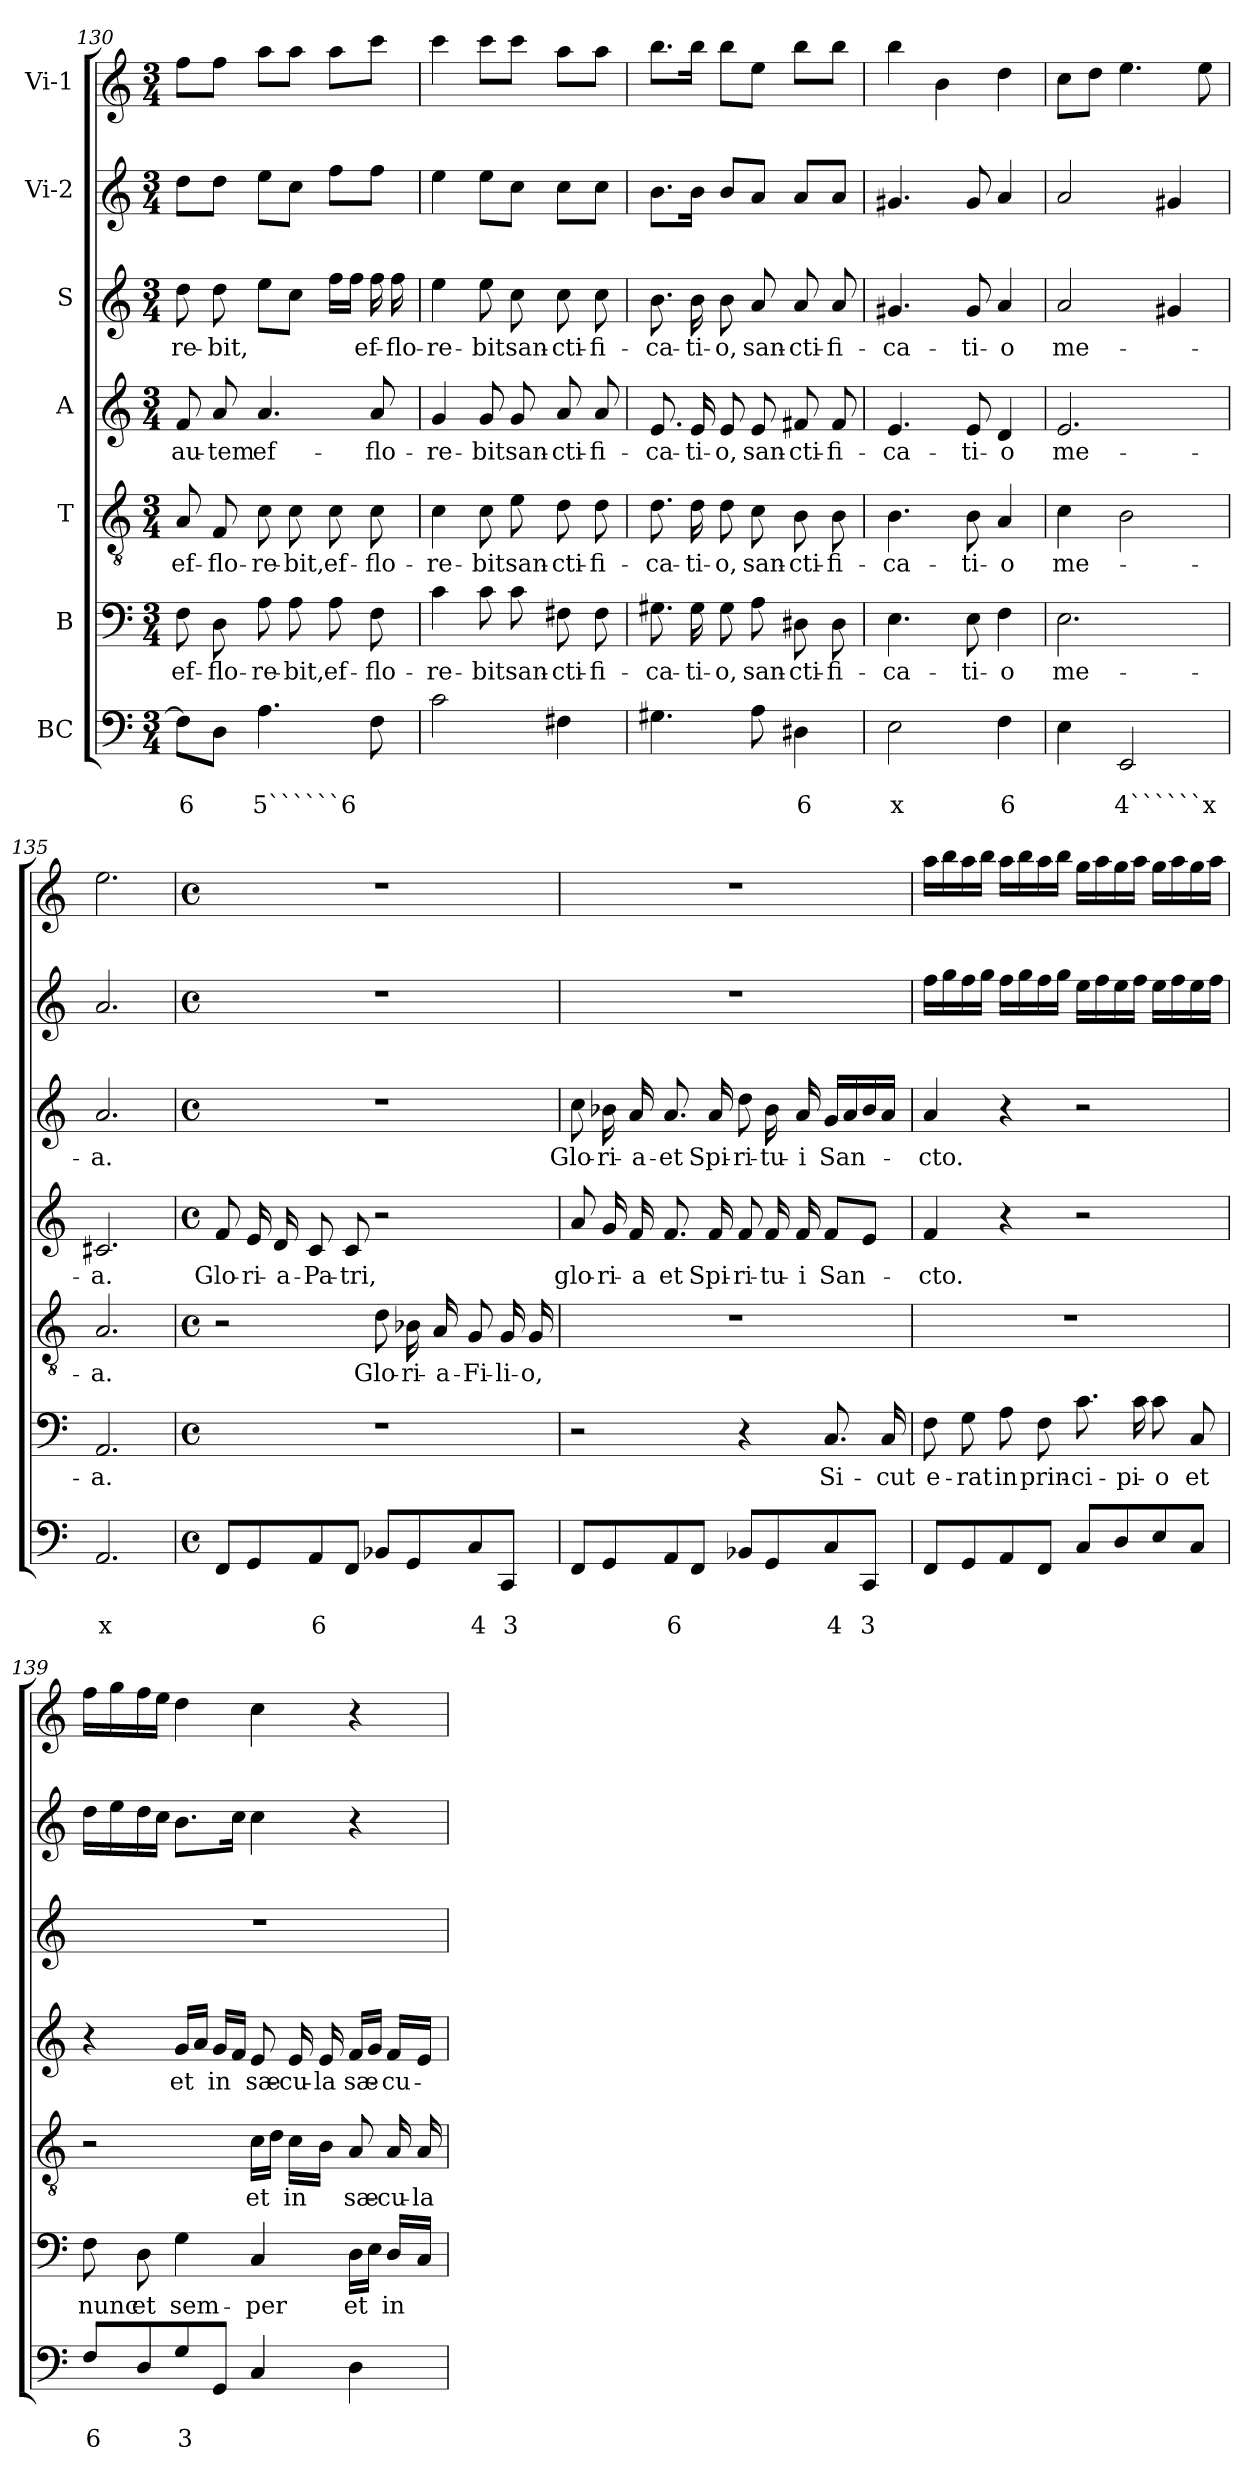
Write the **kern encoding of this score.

**kern	**text	**text	**kern	**text	**kern	**text	**kern	**text	**kern	**text	**kern	**kern
*part7	*part7	*part7	*part6	*part6	*part5	*part5	*part4	*part4	*part3	*part3	*part2	*part1
*staff7	*staff7	*staff7	*staff6	*staff6	*staff5	*staff5	*staff4	*staff4	*staff3	*staff3	*staff2	*staff1
*I"BC	*	*	*I"B	*	*I"T	*	*I"A	*	*I"S	*	*I"Vi-2	*I"Vi-1
*clefF4	*	*	*clefF4	*	*clefGv2	*	*clefG2	*	*clefG2	*	*clefG2	*clefG2
*k[]	*	*	*k[]	*	*k[]	*	*k[]	*	*k[]	*	*k[]	*k[]
*C:	*	*	*C:	*	*C:	*	*C:	*	*C:	*	*C:	*C:
*M3/4	*	*	*M3/4	*	*M3/4	*	*M3/4	*	*M3/4	*	*M3/4	*M3/4
=130	=130	=130	=130	=130	=130	=130	=130	=130	=130	=130	=130	=130
!	!	!LO:LY:b	!	!LO:LY:b	!	!LO:LY:b	!	!LO:LY:b	!	!LO:LY:b	!	!
8F\L]	.	6	8F\	ef-	8A/	ef-	8f/	au-	8dd\	-re-	8dd\L	8ff\L
!	!	!	!	!LO:LY:b	!	!LO:LY:b	!	!LO:LY:b	!	!LO:LY:b	!	!
8D\J	.	.	8D\	-flo-	8F/	-flo-	8a/	-tem	8dd\	-bit,	8dd\J	8ff\J
!	!	!LO:LY:b	!	!LO:LY:b	!	!LO:LY:b	!	!LO:LY:b	!	!	!	!
4.A\	.	5``````6	8A\	-re-	8c\	-re-	4.a/	ef-	8ee\L	.	8ee\L	8aa\L
!	!	!	!	!LO:LY:b	!	!LO:LY:b	!	!	!	!	!	!
.	.	.	8A\	-bit,	8c\	-bit,	.	.	8cc\J	.	8cc\J	8aa\J
!	!	!	!	!LO:LY:b	!	!LO:LY:b	!	!	!	!	!	!
.	.	.	8A\	ef-	8c\	ef-	.	.	16ff\LL	.	8ff\L	8aa\L
.	.	.	.	.	.	.	.	.	16ff\JJ	.	.	.
!	!	!	!	!LO:LY:b	!	!LO:LY:b	!	!LO:LY:b	!	!LO:LY:b	!	!
8F\	.	.	8F\	-flo-	8c\	-flo-	8a/	-flo-	16ff\	ef-	8ff\J	8ccc\J
!	!	!	!	!	!	!	!	!	!	!LO:LY:b	!	!
.	.	.	.	.	.	.	.	.	16ff\	-flo-	.	.
!!LO:PB:g=z
=131	=131	=131	=131	=131	=131	=131	=131	=131	=131	=131	=131	=131
!	!	!	!	!LO:LY:b	!	!LO:LY:b	!	!LO:LY:b	!	!LO:LY:b	!	!
2c\	.	.	4c\	-re-	4c\	-re-	4g/	-re-	4ee\	-re-	4ee\	4ccc\
!	!	!	!	!LO:LY:b	!	!LO:LY:b	!	!LO:LY:b	!	!LO:LY:b	!	!
.	.	.	8c\	-bit	8c\	-bit	8g/	-bit	8ee\	-bit	8ee\L	8ccc\L
!	!	!	!	!LO:LY:b	!	!LO:LY:b	!	!LO:LY:b	!	!LO:LY:b	!	!
.	.	.	8c\	san-	8e\	san-	8g/	san-	8cc\	san-	8cc\J	8ccc\J
!	!	!	!	!LO:LY:b	!	!LO:LY:b	!	!LO:LY:b	!	!LO:LY:b	!	!
4F#X\	.	.	8F#X\	-cti-	8d\	-cti-	8a/	-cti-	8cc\	-cti-	8cc\L	8aa\L
!	!	!	!	!LO:LY:b	!	!LO:LY:b	!	!LO:LY:b	!	!LO:LY:b	!	!
.	.	.	8F#\	-fi-	8d\	-fi-	8a/	-fi-	8cc\	-fi-	8cc\J	8aa\J
=132	=132	=132	=132	=132	=132	=132	=132	=132	=132	=132	=132	=132
!	!	!	!	!LO:LY:b	!	!LO:LY:b	!	!LO:LY:b	!	!LO:LY:b	!	!
4.G#X\	.	.	8.G#X\	-ca-	8.d\	-ca-	8.e/	-ca-	8.b\	-ca-	8.b\L	8.bb\L
!	!	!	!	!LO:LY:b	!	!LO:LY:b	!	!LO:LY:b	!	!LO:LY:b	!	!
.	.	.	16G#\	-ti-	16d\	-ti-	16e/	-ti-	16b\	-ti-	16b\Jk	16bb\Jk
!	!	!	!	!LO:LY:b	!	!LO:LY:b	!	!LO:LY:b	!	!LO:LY:b	!	!
.	.	.	8G#\	-o,	8d\	-o,	8e/	-o,	8b\	-o,	8b/L	8bb\L
!	!	!	!	!LO:LY:b	!	!LO:LY:b	!	!LO:LY:b	!	!LO:LY:b	!	!
8A\	.	.	8A\	san-	8c\	san-	8e/	san-	8a/	san-	8a/J	8ee\J
!	!	!LO:LY:b	!	!LO:LY:b	!	!LO:LY:b	!	!LO:LY:b	!	!LO:LY:b	!	!
4D#X\	.	6	8D#X\	-cti-	8B\	-cti-	8f#X/	-cti-	8a/	-cti-	8a/L	8bb\L
!	!	!	!	!LO:LY:b	!	!LO:LY:b	!	!LO:LY:b	!	!LO:LY:b	!	!
.	.	.	8D#\	-fi-	8B\	-fi-	8f#/	-fi-	8a/	-fi-	8a/J	8bb\J
=133	=133	=133	=133	=133	=133	=133	=133	=133	=133	=133	=133	=133
!	!	!LO:LY:b	!	!LO:LY:b	!	!LO:LY:b	!	!LO:LY:b	!	!LO:LY:b	!	!
2E\	.	x	4.E\	-ca-	4.B\	-ca-	4.e/	-ca-	4.g#X/	-ca-	4.g#X/	4bb\
.	.	.	.	.	.	.	.	.	.	.	.	4b\
!	!	!	!	!LO:LY:b	!	!LO:LY:b	!	!LO:LY:b	!	!LO:LY:b	!	!
.	.	.	8E\	-ti-	8B\	-ti-	8e/	-ti-	8g#/	-ti-	8g#/	.
!	!	!LO:LY:b	!	!LO:LY:b	!	!LO:LY:b	!	!LO:LY:b	!	!LO:LY:b	!	!
4F\	.	6	4F\	-o	4A/	-o	4d/	-o	4a/	-o	4a/	4dd\
=134	=134	=134	=134	=134	=134	=134	=134	=134	=134	=134	=134	=134
!	!	!	!	!LO:LY:b	!	!LO:LY:b	!	!LO:LY:b	!	!LO:LY:b	!	!
4E\	.	.	2.E\	me-	4c\	me-	2.e/	me-	2a/	me-	2a/	8cc\L
.	.	.	.	.	.	.	.	.	.	.	.	8dd\J
!	!	!LO:LY:b	!	!	!	!	!	!	!	!	!	!
2EE/	.	4``````x	.	.	2B\	.	.	.	.	.	.	4.ee\
.	.	.	.	.	.	.	.	.	4g#X/	.	4g#X/	.
.	.	.	.	.	.	.	.	.	.	.	.	8ee\
=135	=135	=135	=135	=135	=135	=135	=135	=135	=135	=135	=135	=135
!	!	!LO:LY:b	!	!LO:LY:b	!	!LO:LY:b	!	!LO:LY:b	!	!LO:LY:b	!	!
2.AA/	.	x	2.AA/	-a.	2.A/	-a.	2.c#X/	-a.	2.a/	-a.	2.a/	2.ee\
!!LO:LB:g=z
=136	=136	=136	=136	=136	=136	=136	=136	=136	=136	=136	=136	=136
*M4/4	*	*	*M4/4	*	*M4/4	*	*M4/4	*	*M4/4	*	*M4/4	*M4/4
*met(c)	*	*	*met(c)	*	*met(c)	*	*met(c)	*	*met(c)	*	*met(c)	*met(c)
!	!	!	!	!	!	!	!	!LO:LY:b	!	!	!	!
8FF/L	.	.	1r	.	2r	.	8f/	Glo-	1r	.	1r	1r
!	!	!	!	!	!	!	!	!LO:LY:b	!	!	!	!
8GG/	.	.	.	.	.	.	16e/	-ri-	.	.	.	.
!	!	!	!	!	!	!	!	!LO:LY:b	!	!	!	!
.	.	.	.	.	.	.	16d/	-a-	.	.	.	.
!	!	!LO:LY:b	!	!	!	!	!	!LO:LY:b	!	!	!	!
8AA/	.	6	.	.	.	.	8c/	-Pa-	.	.	.	.
!	!	!	!	!	!	!	!	!LO:LY:b	!	!	!	!
8FF/J	.	.	.	.	.	.	8c/	-tri,	.	.	.	.
!	!	!	!	!	!	!LO:LY:b	!	!	!	!	!	!
8BB-X/L	.	.	.	.	8d\	Glo-	2r	.	.	.	.	.
!	!	!	!	!	!	!LO:LY:b	!	!	!	!	!	!
8GG/	.	.	.	.	16B-X\	-ri-	.	.	.	.	.	.
!	!	!	!	!	!	!LO:LY:b	!	!	!	!	!	!
.	.	.	.	.	16A/	-a-	.	.	.	.	.	.
!	!	!LO:LY:b	!	!	!	!LO:LY:b	!	!	!	!	!	!
8C/	.	4	.	.	8G/	-Fi-	.	.	.	.	.	.
!	!	!LO:LY:b	!	!	!	!LO:LY:b	!	!	!	!	!	!
8CC/J	.	3	.	.	16G/	-li-	.	.	.	.	.	.
!	!	!	!	!	!	!LO:LY:b	!	!	!	!	!	!
.	.	.	.	.	16G/	-o,	.	.	.	.	.	.
=137	=137	=137	=137	=137	=137	=137	=137	=137	=137	=137	=137	=137
!	!	!	!	!	!	!	!	!LO:LY:b	!	!LO:LY:b	!	!
8FF/L	.	.	2r	.	1r	.	8a/	glo-	8cc\	Glo-	1r	1r
!	!	!	!	!	!	!	!	!LO:LY:b	!	!LO:LY:b	!	!
8GG/	.	.	.	.	.	.	16g/	-ri-	16b-X\	-ri-	.	.
!	!	!	!	!	!	!	!	!LO:LY:b	!	!LO:LY:b	!	!
.	.	.	.	.	.	.	16f/	-a	16a/	-a-	.	.
!	!	!LO:LY:b	!	!	!	!	!	!LO:LY:b	!	!LO:LY:b	!	!
8AA/	.	6	.	.	.	.	8.f/	et	8.a/	-et	.	.
8FF/J	.	.	.	.	.	.	.	.	.	.	.	.
!	!	!	!	!	!	!	!	!LO:LY:b	!	!LO:LY:b	!	!
.	.	.	.	.	.	.	16f/	Spi-	16a/	Spi-	.	.
!	!	!	!	!	!	!	!	!LO:LY:b	!	!LO:LY:b	!	!
8BB-X/L	.	.	4r	.	.	.	8f/	-ri-	8dd\	-ri-	.	.
!	!	!	!	!	!	!	!	!LO:LY:b	!	!LO:LY:b	!	!
8GG/	.	.	.	.	.	.	16f/	-tu-	16b-\	-tu-	.	.
!	!	!	!	!	!	!	!	!LO:LY:b	!	!LO:LY:b	!	!
.	.	.	.	.	.	.	16f/	-i	16a/	-i	.	.
!	!	!LO:LY:b	!	!LO:LY:b	!	!	!	!LO:LY:b	!	!LO:LY:b	!	!
8C/	.	4	8.C/	Si-	.	.	8f/L	San-	16g/LL	San-	.	.
.	.	.	.	.	.	.	.	.	16a/	.	.	.
!	!	!LO:LY:b	!	!	!	!	!	!	!	!	!	!
8CC/J	.	3	.	.	.	.	8e/J	.	16b-/	.	.	.
!	!	!	!	!LO:LY:b	!	!	!	!	!	!	!	!
.	.	.	16C/	-cut	.	.	.	.	16a/JJ	.	.	.
=138	=138	=138	=138	=138	=138	=138	=138	=138	=138	=138	=138	=138
!	!	!	!	!LO:LY:b	!	!	!	!LO:LY:b	!	!LO:LY:b	!	!
8FF/L	.	.	8F\	e-	1r	.	4f/	-cto.	4a/	-cto.	16ff\LL	16aa\LL
.	.	.	.	.	.	.	.	.	.	.	16gg\	16bb\
!	!	!	!	!LO:LY:b	!	!	!	!	!	!	!	!
8GG/	.	.	8G\	-rat	.	.	.	.	.	.	16ff\	16aa\
.	.	.	.	.	.	.	.	.	.	.	16gg\JJ	16bb\JJ
!	!	!	!	!LO:LY:b	!	!	!	!	!	!	!	!
8AA/	.	.	8A\	in	.	.	4r	.	4r	.	16ff\LL	16aa\LL
.	.	.	.	.	.	.	.	.	.	.	16gg\	16bb\
!	!	!	!	!LO:LY:b	!	!	!	!	!	!	!	!
8FF/J	.	.	8F\	prin-	.	.	.	.	.	.	16ff\	16aa\
.	.	.	.	.	.	.	.	.	.	.	16gg\JJ	16bb\JJ
!	!	!	!	!LO:LY:b	!	!	!	!	!	!	!	!
8C/L	.	.	8.c\	-ci-	.	.	2r	.	2r	.	16ee\LL	16gg\LL
.	.	.	.	.	.	.	.	.	.	.	16ff\	16aa\
8D/	.	.	.	.	.	.	.	.	.	.	16ee\	16gg\
!	!	!	!	!LO:LY:b	!	!	!	!	!	!	!	!
.	.	.	16c\	-pi-	.	.	.	.	.	.	16ff\JJ	16aa\JJ
!	!	!	!	!LO:LY:b	!	!	!	!	!	!	!	!
8E/	.	.	8c\	-o	.	.	.	.	.	.	16ee\LL	16gg\LL
.	.	.	.	.	.	.	.	.	.	.	16ff\	16aa\
!	!	!	!	!LO:LY:b	!	!	!	!	!	!	!	!
8C/J	.	.	8C/	et	.	.	.	.	.	.	16ee\	16gg\
.	.	.	.	.	.	.	.	.	.	.	16ff\JJ	16aa\JJ
!!LO:PB:g=z
=139	=139	=139	=139	=139	=139	=139	=139	=139	=139	=139	=139	=139
!	!	!LO:LY:b	!	!LO:LY:b	!	!	!	!	!	!	!	!
8F/L	.	6	8F\	nunc	2r	.	4r	.	1r	.	16dd\LL	16ff\LL
.	.	.	.	.	.	.	.	.	.	.	16ee\	16gg\
!	!	!	!	!LO:LY:b	!	!	!	!	!	!	!	!
8D/	.	.	8D\	et	.	.	.	.	.	.	16dd\	16ff\
.	.	.	.	.	.	.	.	.	.	.	16cc\JJ	16ee\JJ
!	!	!LO:LY:b	!	!LO:LY:b	!	!	!	!LO:LY:b	!	!	!	!
8G/	.	3	4G\	sem-	.	.	16g/LL	et	.	.	8.b\L	4dd\
.	.	.	.	.	.	.	16a/JJ	.	.	.	.	.
!	!	!	!	!	!	!	!	!LO:LY:b	!	!	!	!
8GG/J	.	.	.	.	.	.	16g/LL	in	.	.	.	.
.	.	.	.	.	.	.	16f/JJ	.	.	.	16cc\Jk	.
!	!	!	!	!LO:LY:b	!	!LO:LY:b	!	!LO:LY:b	!	!	!	!
4C/	.	.	4C/	-per	16c\LL	et	8e/	sæ-	.	.	4cc\	4cc\
.	.	.	.	.	16d\JJ	.	.	.	.	.	.	.
!	!	!	!	!	!	!LO:LY:b	!	!LO:LY:b	!	!	!	!
.	.	.	.	.	16c\LL	in	16e/	-cu-	.	.	.	.
!	!	!	!	!	!	!	!	!LO:LY:b	!	!	!	!
.	.	.	.	.	16B\JJ	.	16e/	-la	.	.	.	.
!	!	!	!	!LO:LY:b	!	!LO:LY:b	!	!LO:LY:b	!	!	!	!
4D\	.	.	16D\LL	et	8A/	sæ-	16f/LL	sæ-	.	.	4r	4r
.	.	.	16E\JJ	.	.	.	16g/JJ	.	.	.	.	.
!	!	!	!	!LO:LY:b	!	!LO:LY:b	!	!LO:LY:b	!	!	!	!
.	.	.	16D/LL	in	16A/	-cu-	16f/LL	-cu-	.	.	.	.
!	!	!	!	!	!	!LO:LY:b	!	!	!	!	!	!
.	.	.	16C/JJ	.	16A/	-la	16e/JJ	.	.	.	.	.
=	=	=	=	=	=	=	=	=	=	=	=	=
*-	*-	*-	*-	*-	*-	*-	*-	*-	*-	*-	*-	*-
